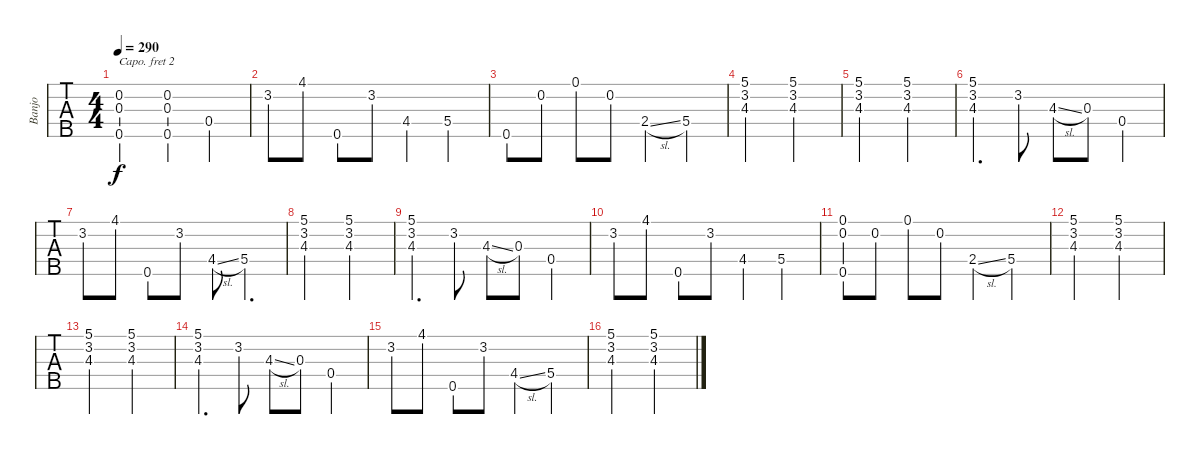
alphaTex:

\track ("Banjo" "Banjo") {instrument banjo}
\staff {tabs}
\capo 2
\tuning (D4 B3 G3 D3 G4) {hide}
\displaytranspose 12
\ts (4 4)
\tempo 290
\clef g2
\ks c
(0.2 0.3 0.5).2{dy f} (0.2 0.3 0.5).4 0.4.4 |
3.2.8 4.1.8 0.5.8 3.2.8 4.4.4 5.4.4 |
0.5.8 0.2.8 0.1.8 0.2.8 2.4{sl}.4 5.4.4 |
(5.1 3.2 4.3).2 (5.1 3.2 4.3).2 |
(5.1 3.2 4.3).2 (5.1 3.2 4.3).2 |
(5.1 3.2 4.3).4{d} 3.2.8 4.3{sl}.8 0.3.8 0.4.4 |
3.2.8 4.1.8 0.5.8 3.2.8 4.4{sl}.8 5.4.4{d} |
(5.1 3.2 4.3).2 (5.1 3.2 4.3).2 |
(5.1 3.2 4.3).4{d} 3.2.8 4.3{sl}.8 0.3.8 0.4.4 |
3.2.8 4.1.8 0.5.8 3.2.8 4.4.4 5.4.4 |
(0.1 0.2 0.5).8 0.2.8 0.1.8 0.2.8 2.4{sl}.4 5.4.4 |
(5.1 3.2 4.3).2 (5.1 3.2 4.3).2 |
(5.1 3.2 4.3).2 (5.1 3.2 4.3).2 |
(5.1 3.2 4.3).4{d} 3.2.8 4.3{sl}.8 0.3.8 0.4.4 |
3.2.8 4.1.8 0.5.8 3.2.8 4.4{sl}.4 5.4.4 |
(5.1 3.2 4.3).2 (5.1 3.2 4.3).2
